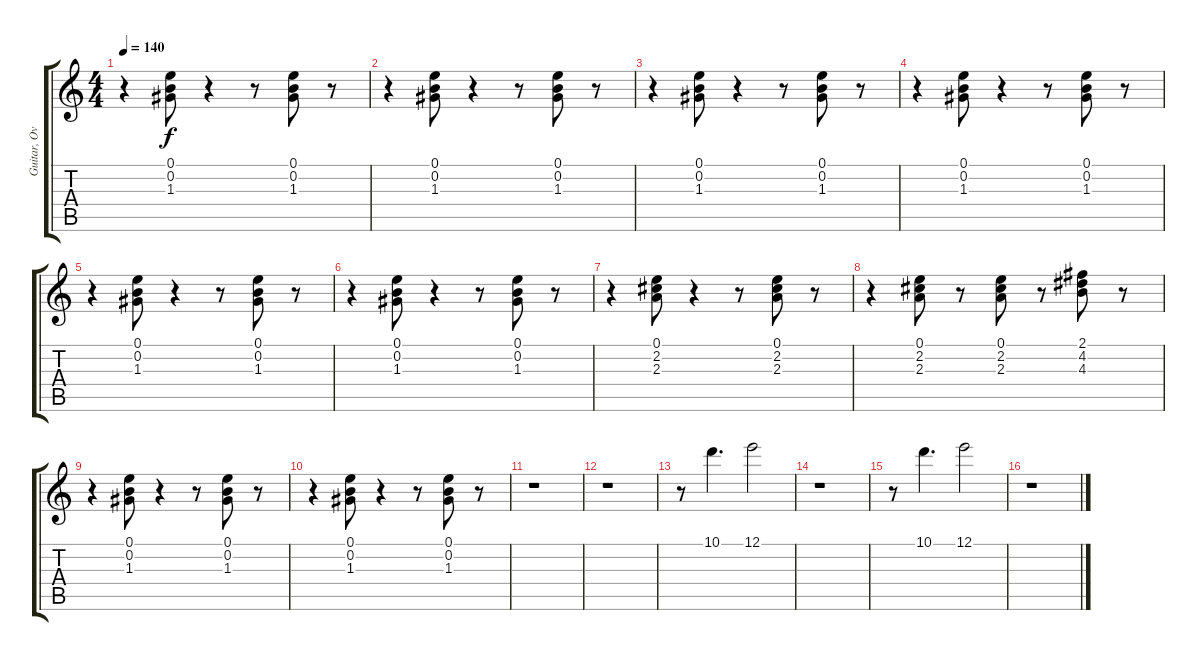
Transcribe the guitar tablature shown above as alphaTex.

\track ("Guitar, Overdub" "Guitar, Ov") {instrument electricguitarjazz}
\staff {score tabs}
\tuning (E4 B3 G3 D3 A2 E2) {hide}
\ts (4 4)
\tempo 140
\clef g2
\ks c
r.4{dy f} (0.1 0.2 1.3).8 r.4 r.8 (0.1 0.2 1.3).8 r.8 |
r.4 (0.1 0.2 1.3).8 r.4 r.8 (0.1 0.2 1.3).8 r.8 |
r.4 (0.1 0.2 1.3).8 r.4 r.8 (0.1 0.2 1.3).8 r.8 |
r.4 (0.1 0.2 1.3).8 r.4 r.8 (0.1 0.2 1.3).8 r.8 |
r.4 (0.1 0.2 1.3).8 r.4 r.8 (0.1 0.2 1.3).8 r.8 |
r.4 (0.1 0.2 1.3).8 r.4 r.8 (0.1 0.2 1.3).8 r.8 |
r.4 (0.1 2.2 2.3).8 r.4 r.8 (0.1 2.2 2.3).8 r.8 |
r.4 (0.1 2.2 2.3).8 r.8 (0.1 2.2 2.3).8 r.8 (2.1 4.2 4.3).8 r.8 |
r.4 (0.1 0.2 1.3).8 r.4 r.8 (0.1 0.2 1.3).8 r.8 |
r.4 (0.1 0.2 1.3).8 r.4 r.8 (0.1 0.2 1.3).8 r.8 |
r.1 |
r.1 |
r.8 10.1.4{d} 12.1.2 |
r.1 |
r.8 10.1.4{d} 12.1.2 |
r.1
